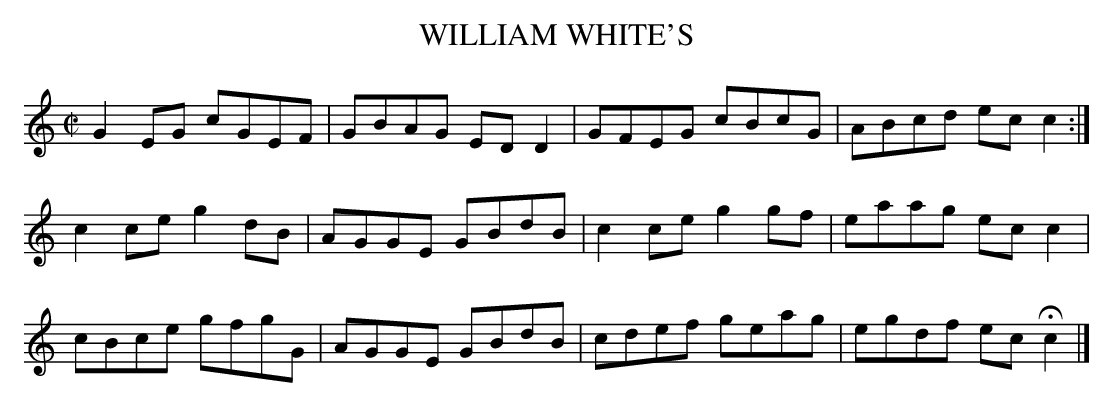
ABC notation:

X:1
T:WILLIAM WHITE'S
M:C|
L:1/8
K:C
G2EG cGEF|GBAG EDD2|GFEG cBcG|ABcd ecc2:|
c2ce g2dB|AGGE GBdB|c2ce g2gf|eaag ecc2|
cBce gfgG|AGGE GBdB|cdef geag|egdf ecHc2|]
